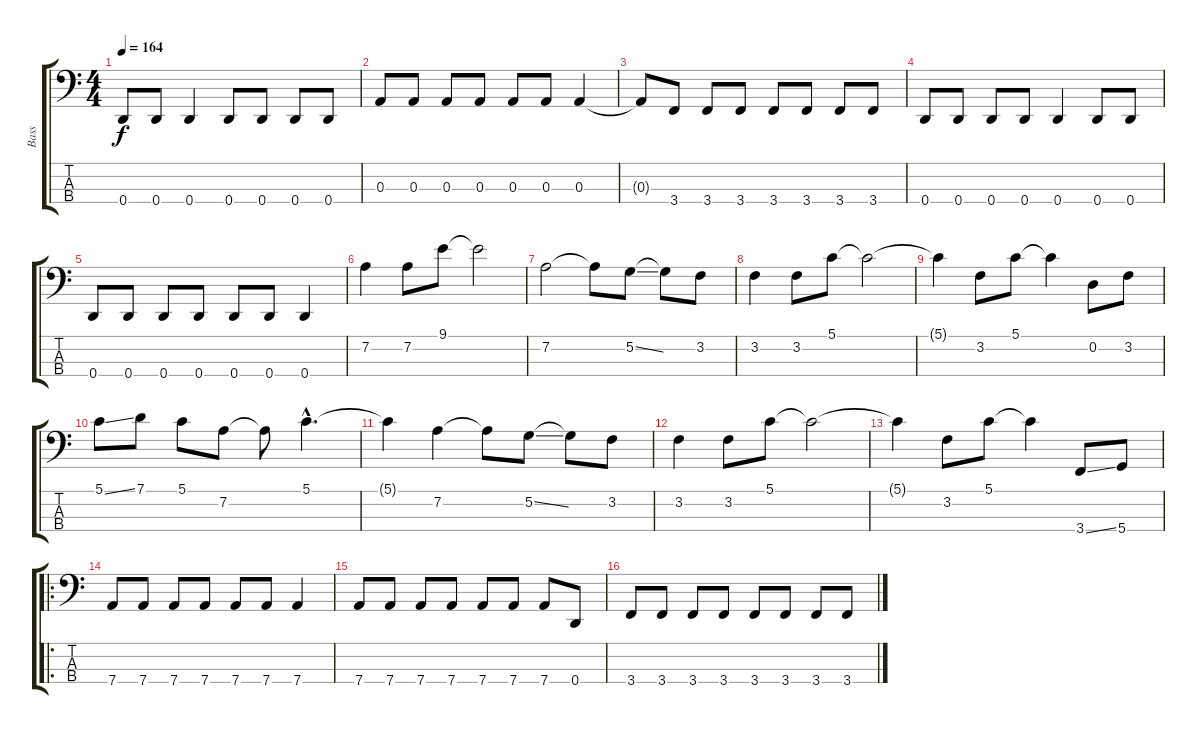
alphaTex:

\track ("Bass" "Bass") {instrument electricbasspick}
\staff {score tabs}
\tuning (G2 D2 A1 D1) {hide}
\ts (4 4)
\tempo 164
\clef f4
\ks c
0.4.8{dy f} 0.4.8 0.4.4 0.4.8 0.4.8 0.4.8 0.4.8 |
0.3.8 0.3.8 0.3.8 0.3.8 0.3.8 0.3.8 0.3.4 |
0.3{t}.8 3.4.8 3.4.8 3.4.8 3.4.8 3.4.8 3.4.8 3.4.8 |
0.4.8 0.4.8 0.4.8 0.4.8 0.4.4 0.4.8 0.4.8 |
0.4.8 0.4.8 0.4.8 0.4.8 0.4.8 0.4.8 0.4.4 |
7.2.4 7.2.8 9.1.8 9.1{t}.2 |
7.2.2 7.2{t}.8 5.2{ss}.8 5.2{t}.8 3.2.8 |
3.2.4 3.2.8 5.1.8 5.1{t}.2 |
5.1{t}.4 3.2.8 5.1.8 5.1{t}.4 0.2.8 3.2.8 |
5.1{ss}.8 7.1.8 5.1.8 7.2.8 7.2{t}.8 5.1{hac}.4{d} |
5.1{t}.4 7.2.4 7.2{t}.8 5.2{ss}.8 5.2{t}.8 3.2.8 |
3.2.4 3.2.8 5.1.8 5.1{t}.2 |
5.1{t}.4 3.2.8 5.1.8 5.1{t}.4 3.4{ss}.8 5.4.8 |
\ro
7.4.8 7.4.8 7.4.8 7.4.8 7.4.8 7.4.8 7.4.4 |
7.4.8 7.4.8 7.4.8 7.4.8 7.4.8 7.4.8 7.4.8 0.4.8 |
3.4.8 3.4.8 3.4.8 3.4.8 3.4.8 3.4.8 3.4.8 3.4.8
